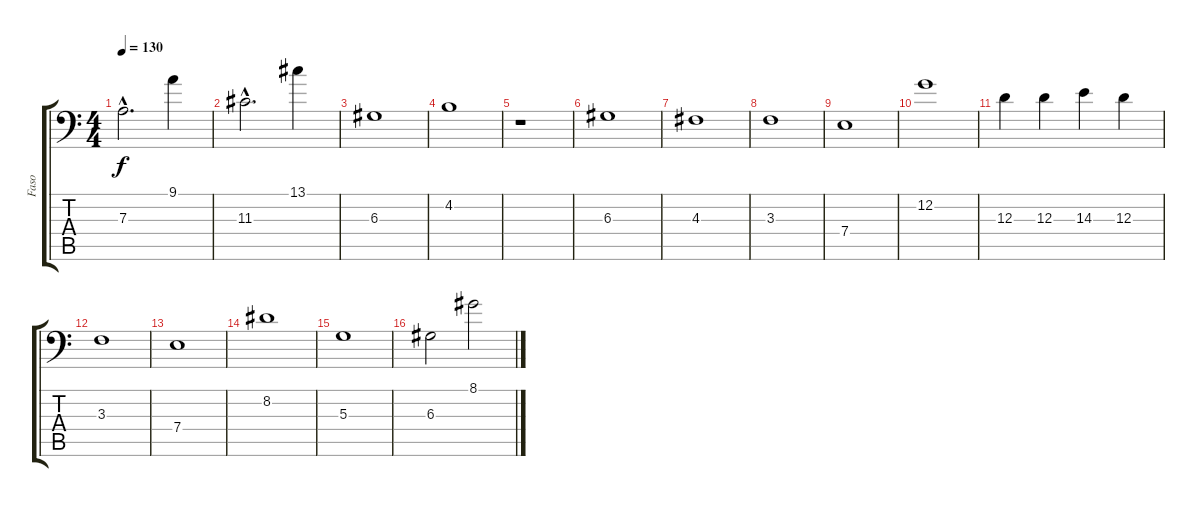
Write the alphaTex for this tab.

\track ("Faso" "Faso") {instrument electricbassfinger}
\staff {score tabs}
\tuning (C3 G2 D2 A1 E1 B0) {hide}
\ts (4 4)
\tempo 130
\clef f4
\ks c
7.3{hac}.2{d dy f} 9.1.4 |
11.3{hac}.2{d} 13.1.4 |
6.3.1 |
4.2.1 |
r.1 |
6.3.1 |
4.3.1 |
3.3.1 |
7.4.1 |
12.2.1 |
12.3.4 12.3.4 14.3.4 12.3.4 |
3.3.1 |
7.4.1 |
8.2.1 |
5.3.1 |
6.3.2 8.1.2
